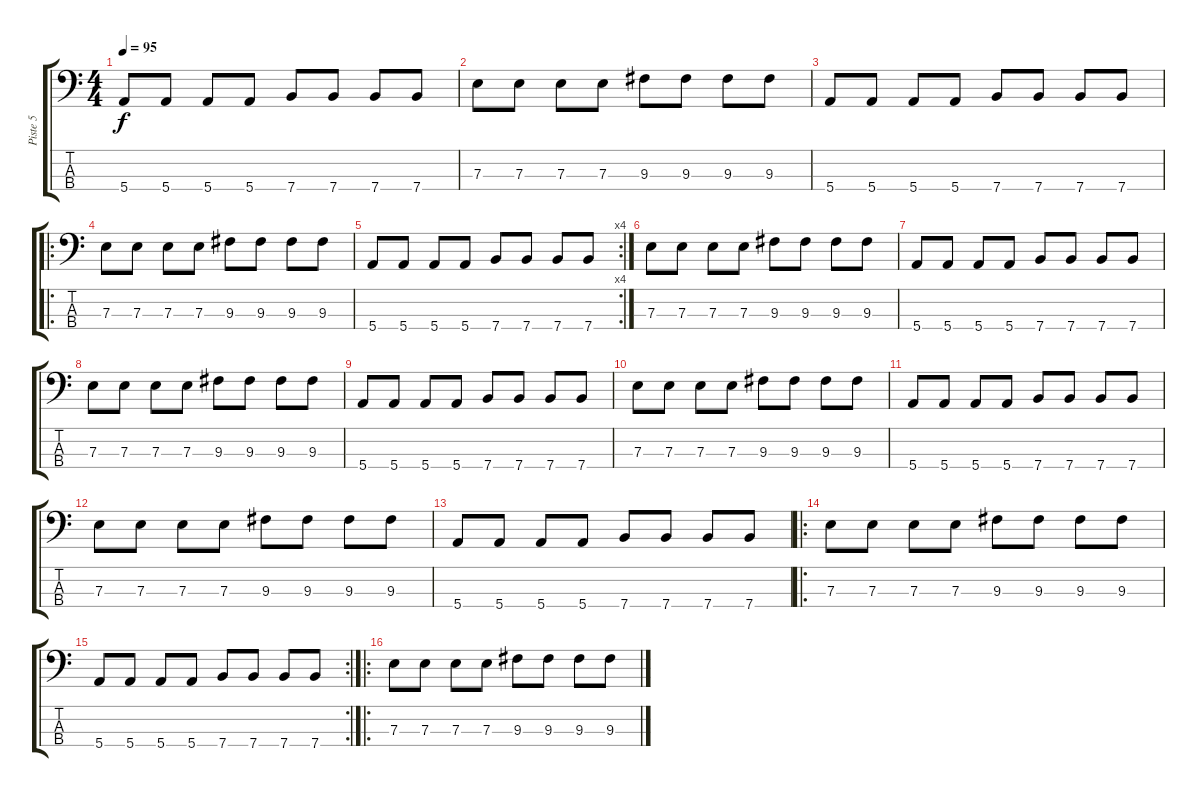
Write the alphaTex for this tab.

\track ("Piste 5" "Piste 5") {instrument acousticguitarnylon}
\staff {score tabs}
\tuning (G2 D2 A1 E1) {hide}
\ts (4 4)
\tempo 95
\clef f4
\ks c
5.4.8{dy f} 5.4.8 5.4.8 5.4.8 7.4.8 7.4.8 7.4.8 7.4.8 |
7.3.8 7.3.8 7.3.8 7.3.8 9.3.8 9.3.8 9.3.8 9.3.8 |
5.4.8 5.4.8 5.4.8 5.4.8 7.4.8 7.4.8 7.4.8 7.4.8 |
\ro
7.3.8 7.3.8 7.3.8 7.3.8 9.3.8 9.3.8 9.3.8 9.3.8 |
\rc 4
5.4.8 5.4.8 5.4.8 5.4.8 7.4.8 7.4.8 7.4.8 7.4.8 |
7.3.8 7.3.8 7.3.8 7.3.8 9.3.8 9.3.8 9.3.8 9.3.8 |
5.4.8 5.4.8 5.4.8 5.4.8 7.4.8 7.4.8 7.4.8 7.4.8 |
7.3.8 7.3.8 7.3.8 7.3.8 9.3.8 9.3.8 9.3.8 9.3.8 |
5.4.8 5.4.8 5.4.8 5.4.8 7.4.8 7.4.8 7.4.8 7.4.8 |
7.3.8 7.3.8 7.3.8 7.3.8 9.3.8 9.3.8 9.3.8 9.3.8 |
5.4.8 5.4.8 5.4.8 5.4.8 7.4.8 7.4.8 7.4.8 7.4.8 |
7.3.8 7.3.8 7.3.8 7.3.8 9.3.8 9.3.8 9.3.8 9.3.8 |
5.4.8 5.4.8 5.4.8 5.4.8 7.4.8 7.4.8 7.4.8 7.4.8 |
\ro
7.3.8 7.3.8 7.3.8 7.3.8 9.3.8 9.3.8 9.3.8 9.3.8 |
\rc 2
5.4.8 5.4.8 5.4.8 5.4.8 7.4.8 7.4.8 7.4.8 7.4.8 |
\ro
7.3.8 7.3.8 7.3.8 7.3.8 9.3.8 9.3.8 9.3.8 9.3.8
